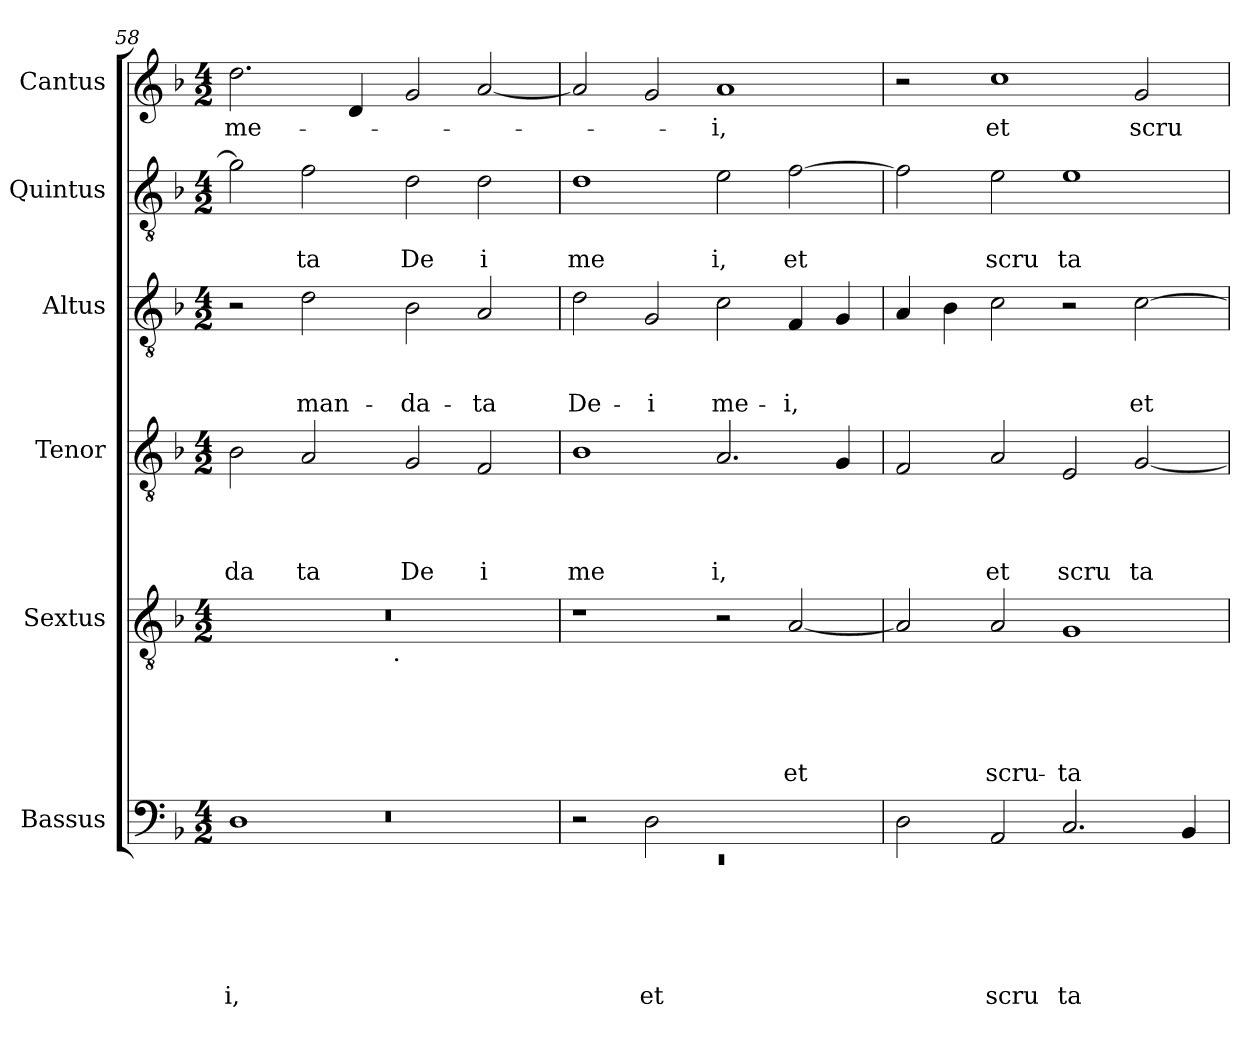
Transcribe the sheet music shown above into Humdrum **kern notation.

**kern	**text	**text	**text	**text	**text	**text	**kern	**text	**text	**text	**text	**text	**kern	**text	**text	**text	**text	**kern	**text	**text	**text	**kern	**text	**text	**kern	**text
*part6	*part6	*part6	*part6	*part6	*part6	*part6	*part5	*part5	*part5	*part5	*part5	*part5	*part4	*part4	*part4	*part4	*part4	*part3	*part3	*part3	*part3	*part2	*part2	*part2	*part1	*part1
*staff6	*staff6	*staff6	*staff6	*staff6	*staff6	*staff6	*staff5	*staff5	*staff5	*staff5	*staff5	*staff5	*staff4	*staff4	*staff4	*staff4	*staff4	*staff3	*staff3	*staff3	*staff3	*staff2	*staff2	*staff2	*staff1	*staff1
*I"Bassus	*	*	*	*	*	*	*I"Sextus	*	*	*	*	*	*I"Tenor	*	*	*	*	*I"Altus	*	*	*	*I"Quintus	*	*	*I"Cantus	*
*clefF4	*	*	*	*	*	*	*clefGv2	*	*	*	*	*	*clefGv2	*	*	*	*	*clefGv2	*	*	*	*clefGv2	*	*	*clefG2	*
*ITrd-3c-5	*	*	*	*	*	*	*ITrd-3c-5	*	*	*	*	*	*ITrd-3c-5	*	*	*	*	*ITrd-3c-5	*	*	*	*ITrd-3c-5	*	*	*	*
*k[b-e-]	*	*	*	*	*	*	*k[b-e-]	*	*	*	*	*	*k[b-e-]	*	*	*	*	*k[b-e-]	*	*	*	*k[b-e-]	*	*	*k[b-]	*
*B-:	*	*	*	*	*	*	*B-:	*	*	*	*	*	*B-:	*	*	*	*	*B-:	*	*	*	*B-:	*	*	*F:	*
*M4/2	*	*	*	*	*	*	*M4/2	*	*	*	*	*	*M4/2	*	*	*	*	*M4/2	*	*	*	*M4/2	*	*	*M4/2	*
=58	=58	=58	=58	=58	=58	=58	=58	=58	=58	=58	=58	=58	=58	=58	=58	=58	=58	=58	=58	=58	=58	=58	=58	=58	=58	=58
*^	*	*	*	*	*	*	*	*	*	*	*	*	*	*	*	*	*	*	*	*	*	*	*	*	*	*
*	*^	*	*	*	*	*	*	*	*	*	*	*	*	*	*	*	*	*	*	*	*	*	*	*	*	*	*
!	!	!LO:N:vis=1	!	!	!	!	!	!LO:LY:b	!	!	!	!	!	!	!	!	!	!	!LO:LY:b	!	!	!	!	!	!	!	!	!LO:LY:b
*	*	*	*	*	*	*	*	*	*^	*	*	*	*	*	*	*	*	*	*	*	*	*	*	*	*	*	*	*
0ryy	1G	0r	.	.	.	.	.	i,	0r	2ryy	.	.	.	.	.	2e-\	.	.	.	da	2r	.	.	.	2cc\]	.	.	2.dd\	me-
!	!	!	!	!	!	!	!	!	!	!	!	!	!	!	!	!	!	!	!	!LO:LY:b	!	!	!	!LO:LY:b	!	!	!LO:LY:b	!	!
.	.	.	.	.	.	.	.	.	.	4...ryy	.	.	.	.	.	2d/	.	.	.	ta	2g\	.	.	man-	2b-\	.	ta	.	.
.	.	.	.	.	.	.	.	.	.	.	.	.	.	.	.	.	.	.	.	.	.	.	.	.	.	.	.	4d/	.
!	!	!	!	!	!	!	!	!	!	!LO:TX:b:t=.	!	!	!	!	!	!	!	!	!	!	!	!	!	!	!	!	!	!	!
.	.	.	.	.	.	.	.	.	.	1ryy	.	.	.	.	.	.	.	.	.	.	.	.	.	.	.	.	.	.	.
!	!	!	!	!	!	!	!	!	!	!	!	!	!	!	!	!	!	!	!	!LO:LY:b	!	!	!	!LO:LY:b	!	!	!LO:LY:b	!	!
.	1ryy	.	.	.	.	.	.	.	.	.	.	.	.	.	.	2c/	.	.	.	De	2e-\	.	.	-da-	2g\	.	De	2g/	.
!	!	!	!	!	!	!	!	!	!	!	!	!	!	!	!	!	!	!	!	!LO:LY:b	!	!	!	!LO:LY:b	!	!	!LO:LY:b	!	!
.	.	.	.	.	.	.	.	.	.	.	.	.	.	.	.	2B-/	.	.	.	i	2d/	.	.	-ta	2g\	.	i	[<2a/	.
.	.	.	.	.	.	.	.	.	.	32ryy	.	.	.	.	.	.	.	.	.	.	.	.	.	.	.	.	.	.	.
=59	=59	=59	=59	=59	=59	=59	=59	=59	=59	=59	=59	=59	=59	=59	=59	=59	=59	=59	=59	=59	=59	=59	=59	=59	=59	=59	=59	=59	=59
!	!LO:N:vis=1	!	!	!	!	!	!	!	!	!	!	!	!	!	!	!	!	!	!	!LO:LY:b	!	!	!	!LO:LY:b	!	!	!LO:LY:b	!	!
*	*	*	*	*	*	*	*	*	*v	*v	*	*	*	*	*	*	*	*	*	*	*	*	*	*	*	*	*	*	*
0ryy	0rEE	2r	.	.	.	.	.	.	1r	.	.	.	.	.	1e-	.	.	.	me	2g\	.	.	De-	1g	.	me	2a/]	.
!	!	!	!	!	!	!	!	!LO:LY:b	!	!	!	!	!	!	!	!	!	!	!	!	!	!	!LO:LY:b	!	!	!	!	!
.	.	2G\	.	.	.	.	.	et	.	.	.	.	.	.	.	.	.	.	.	2c/	.	.	-i	.	.	.	2g/	.
!	!	!	!	!	!	!	!	!	!	!	!	!	!	!	!	!	!	!	!LO:LY:b	!	!	!	!LO:LY:b	!	!	!LO:LY:b	!	!LO:LY:b
.	.	1ryy	.	.	.	.	.	.	2r	.	.	.	.	.	2.d/	.	.	.	i,	2f\	.	.	me-	2a\	.	i,	1a	-i,
!	!	!	!	!	!	!	!	!	!	!	!	!	!	!LO:LY:b	!	!	!	!	!	!	!	!	!LO:LY:b	!	!	!LO:LY:b	!	!
.	.	.	.	.	.	.	.	.	[<2d/	.	.	.	.	et	.	.	.	.	.	4B-/	.	.	-i,	[>2b-\	.	et	.	.
.	.	.	.	.	.	.	.	.	.	.	.	.	.	.	4c/	.	.	.	.	4c/	.	.	.	.	.	.	.	.
*v	*v	*v	*	*	*	*	*	*	*	*	*	*	*	*	*	*	*	*	*	*	*	*	*	*	*	*	*	*
=60	=60	=60	=60	=60	=60	=60	=60	=60	=60	=60	=60	=60	=60	=60	=60	=60	=60	=60	=60	=60	=60	=60	=60	=60	=60	=60
2G\	.	.	.	.	.	.	2d/]	.	.	.	.	.	2B-/	.	.	.	.	4d/	.	.	.	2b-\]	.	.	2r	.
.	.	.	.	.	.	.	.	.	.	.	.	.	.	.	.	.	.	4e-\	.	.	.	.	.	.	.	.
!	!	!	!	!	!	!LO:LY:b	!	!	!	!	!	!LO:LY:b	!	!	!	!	!LO:LY:b	!	!	!	!	!	!	!LO:LY:b	!	!LO:LY:b
2D/	.	.	.	.	.	scru	2d/	.	.	.	.	scru-	2d/	.	.	.	et	2f\	.	.	.	2a\	.	scru	1cc	et
!	!	!	!	!	!	!LO:LY:b	!	!	!	!	!	!LO:LY:b	!	!	!	!	!LO:LY:b	!	!	!	!	!	!	!LO:LY:b	!	!
2.F/	.	.	.	.	.	ta	1c	.	.	.	.	-ta-	2A/	.	.	.	scru	2r	.	.	.	1a	.	ta	.	.
!	!	!	!	!	!	!	!	!	!	!	!	!	!	!	!	!	!LO:LY:b	!	!	!	!LO:LY:b	!	!	!	!	!LO:LY:b
.	.	.	.	.	.	.	.	.	.	.	.	.	[<2c/	.	.	.	ta	[>2f\	.	.	et	.	.	.	2g/	scru-
4E-/	.	.	.	.	.	.	.	.	.	.	.	.	.	.	.	.	.	.	.	.	.	.	.	.	.	.
=	=	=	=	=	=	=	=	=	=	=	=	=	=	=	=	=	=	=	=	=	=	=	=	=	=	=
*-	*-	*-	*-	*-	*-	*-	*-	*-	*-	*-	*-	*-	*-	*-	*-	*-	*-	*-	*-	*-	*-	*-	*-	*-	*-	*-
